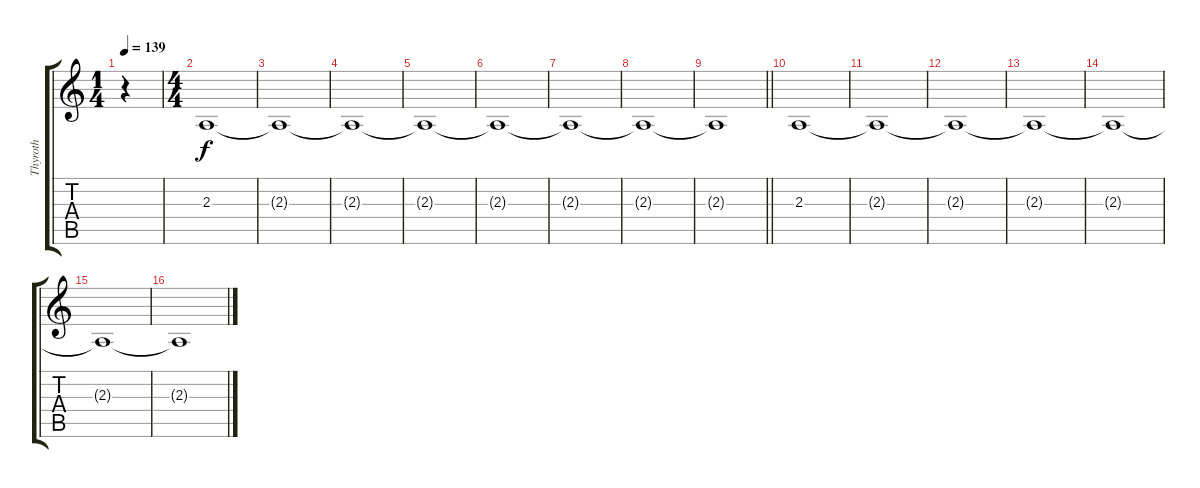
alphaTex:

\track ("Thyroth" "Thyroth") {instrument choiraahs}
\staff {score tabs}
\tuning (E4 B3 G3 D3 A2 E2) {hide}
\ts (1 4)
\tempo 139
\clef g2
\ks c
r.4{dy f volume 0 instrument choiraahs} |
\ts (4 4)
2.3.1{volume 6} |
2.3{t}.1 |
2.3{t}.1 |
2.3{t}.1 |
2.3{t}.1{volume 12} |
2.3{t}.1 |
2.3{t}.1 |
\barLineRight lightlight
2.3{t}.1 |
2.3.1 |
2.3{t}.1 |
2.3{t}.1 |
2.3{t}.1 |
2.3{t}.1 |
2.3{t}.1 |
2.3{t}.1
